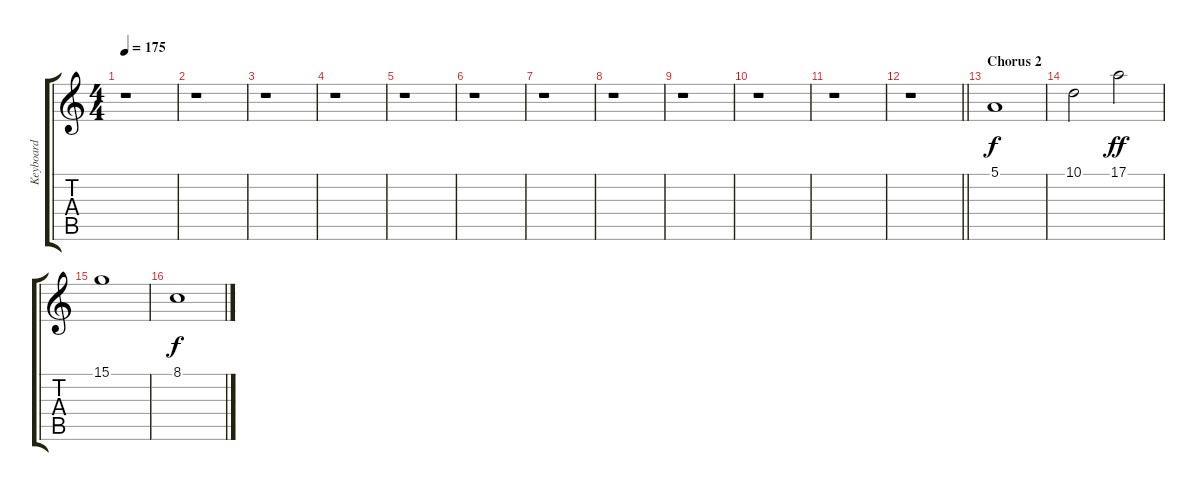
\track ("Keyboard" "Keyboard") {instrument stringensemble1}
\staff {score tabs}
\tuning (E4 B3 G3 D3 A2 E2) {hide}
\ts (4 4)
\tempo 175
\clef g2
\ks c
r.1{dy f} |
r.1 |
r.1 |
r.1 |
r.1 |
r.1 |
r.1 |
r.1 |
r.1 |
r.1 |
r.1 |
\barLineRight lightlight
r.1 |
\section ("" "Chorus 2")
5.1.1 |
10.1.2 17.1.2{dy ff} |
15.1.1 |
8.1.1{dy f}
